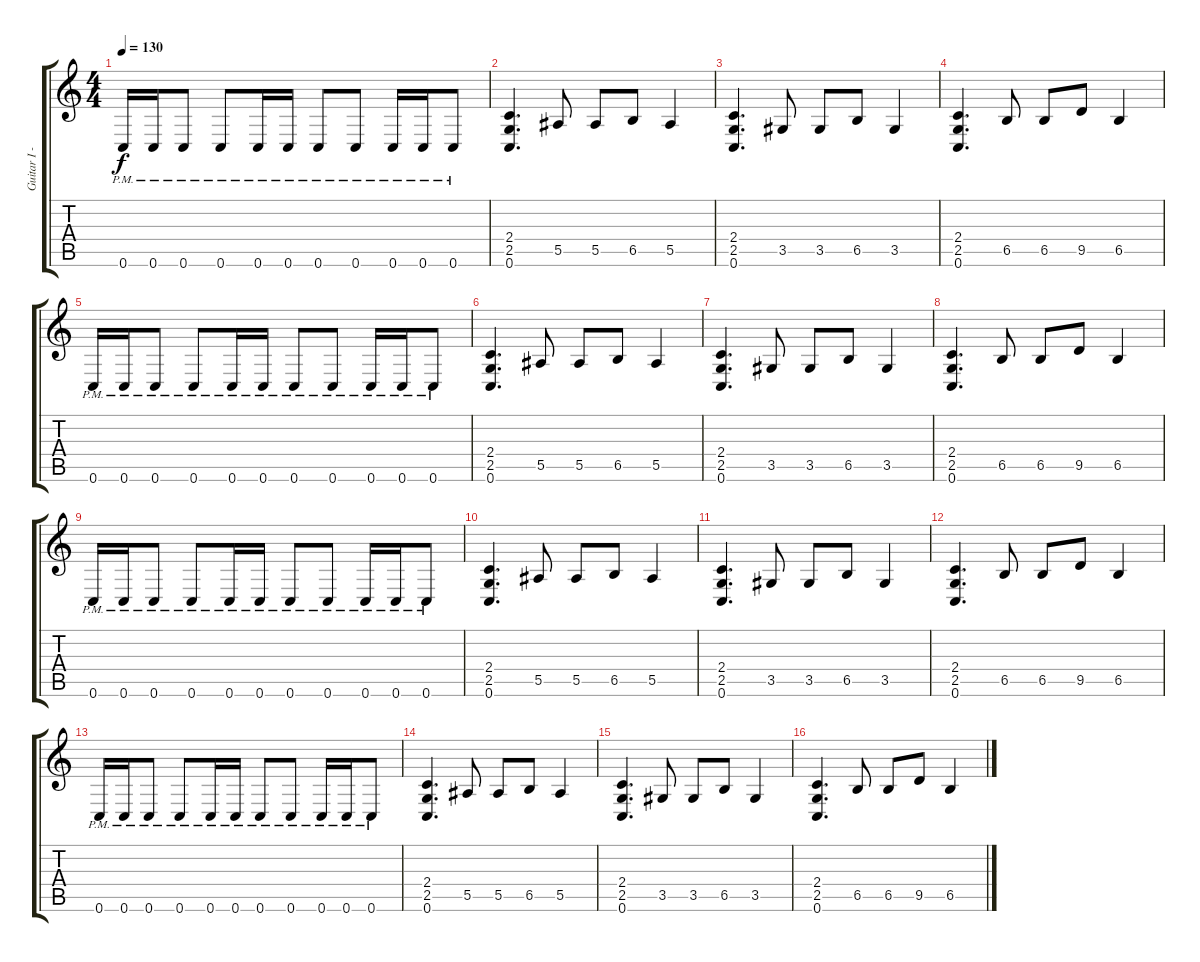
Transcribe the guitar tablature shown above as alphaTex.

\track ("Guitar I - Martin Shirenc" "Guitar I -") {instrument distortionguitar}
\staff {score tabs}
\tuning (C4 G3 Eb3 Bb2 F2 C2) {hide}
\ts (4 4)
\tempo 130
\clef g2
\ks c
0.6{pm}.16{dy f} 0.6{pm}.16 0.6{pm}.8 0.6{pm}.8 0.6{pm}.16 0.6{pm}.16 0.6{pm}.8 0.6{pm}.8 0.6{pm}.16 0.6{pm}.16 0.6{pm}.8 |
(2.4 2.5 0.6).4{d} 5.5.8 5.5.8 6.5.8 5.5.4 |
(2.4 2.5 0.6).4{d} 3.5.8 3.5.8 6.5.8 3.5.4 |
(2.4 2.5 0.6).4{d} 6.5.8 6.5.8 9.5.8 6.5.4 |
0.6{pm}.16 0.6{pm}.16 0.6{pm}.8 0.6{pm}.8 0.6{pm}.16 0.6{pm}.16 0.6{pm}.8 0.6{pm}.8 0.6{pm}.16 0.6{pm}.16 0.6{pm}.8 |
(2.4 2.5 0.6).4{d} 5.5.8 5.5.8 6.5.8 5.5.4 |
(2.4 2.5 0.6).4{d} 3.5.8 3.5.8 6.5.8 3.5.4 |
(2.4 2.5 0.6).4{d} 6.5.8 6.5.8 9.5.8 6.5.4 |
0.6{pm}.16 0.6{pm}.16 0.6{pm}.8 0.6{pm}.8 0.6{pm}.16 0.6{pm}.16 0.6{pm}.8 0.6{pm}.8 0.6{pm}.16 0.6{pm}.16 0.6{pm}.8 |
(2.4 2.5 0.6).4{d} 5.5.8 5.5.8 6.5.8 5.5.4 |
(2.4 2.5 0.6).4{d} 3.5.8 3.5.8 6.5.8 3.5.4 |
(2.4 2.5 0.6).4{d} 6.5.8 6.5.8 9.5.8 6.5.4 |
0.6{pm}.16 0.6{pm}.16 0.6{pm}.8 0.6{pm}.8 0.6{pm}.16 0.6{pm}.16 0.6{pm}.8 0.6{pm}.8 0.6{pm}.16 0.6{pm}.16 0.6{pm}.8 |
(2.4 2.5 0.6).4{d} 5.5.8 5.5.8 6.5.8 5.5.4 |
(2.4 2.5 0.6).4{d} 3.5.8 3.5.8 6.5.8 3.5.4 |
(2.4 2.5 0.6).4{d} 6.5.8 6.5.8 9.5.8 6.5.4
